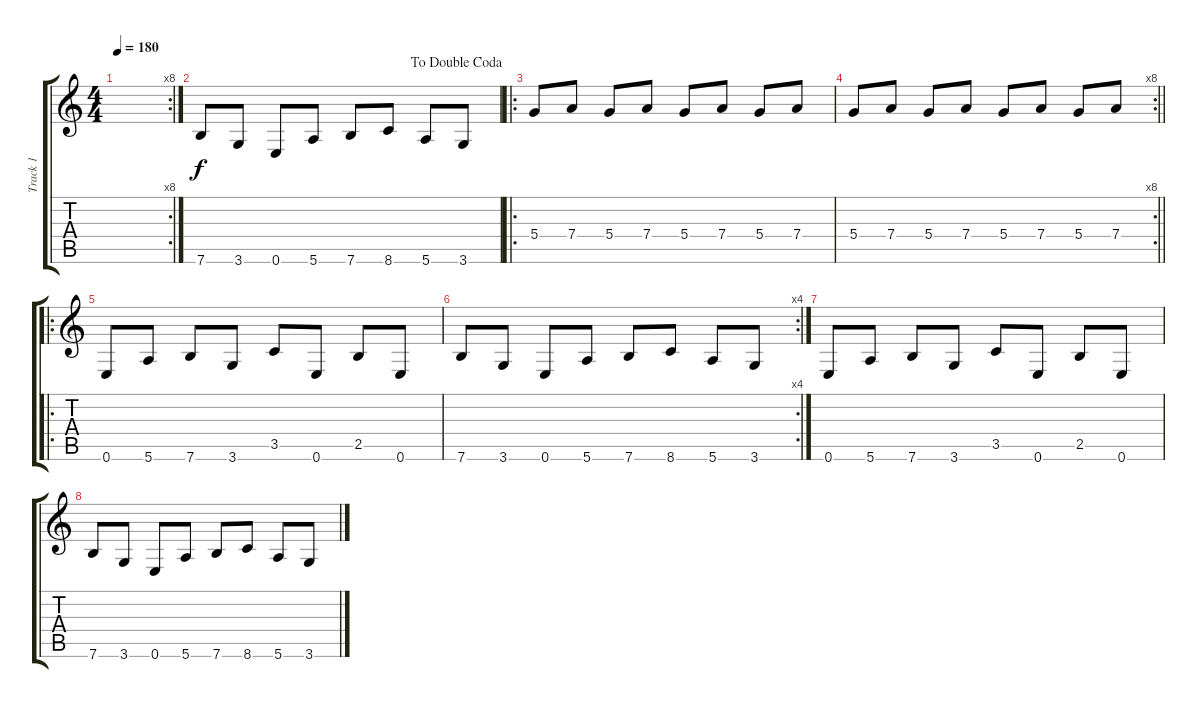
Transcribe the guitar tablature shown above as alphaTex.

\track ("Track 1" "Track 1") {instrument distortionguitar}
\staff {score tabs}
\tuning (E4 B3 G3 D3 A2 E2) {hide}
\rc 8
\ts (4 4)
\tempo 180
\clef g2
\ks c
|
\jump dadoublecoda
7.6.8 3.6.8 0.6.8 5.6.8 7.6.8 8.6.8 5.6.8 3.6.8 |
\ro
5.4.8 7.4.8 5.4.8 7.4.8 5.4.8 7.4.8 5.4.8 7.4.8 |
\rc 8
\barLineRight lightlight
5.4.8 7.4.8 5.4.8 7.4.8 5.4.8 7.4.8 5.4.8 7.4.8 |
\ro
0.6.8 5.6.8 7.6.8 3.6.8 3.5.8 0.6.8 2.5.8 0.6.8 |
\rc 4
7.6.8 3.6.8 0.6.8 5.6.8 7.6.8 8.6.8 5.6.8 3.6.8 |
0.6.8 5.6.8 7.6.8 3.6.8 3.5.8 0.6.8 2.5.8 0.6.8 |
7.6.8 3.6.8 0.6.8 5.6.8 7.6.8 8.6.8 5.6.8 3.6.8
